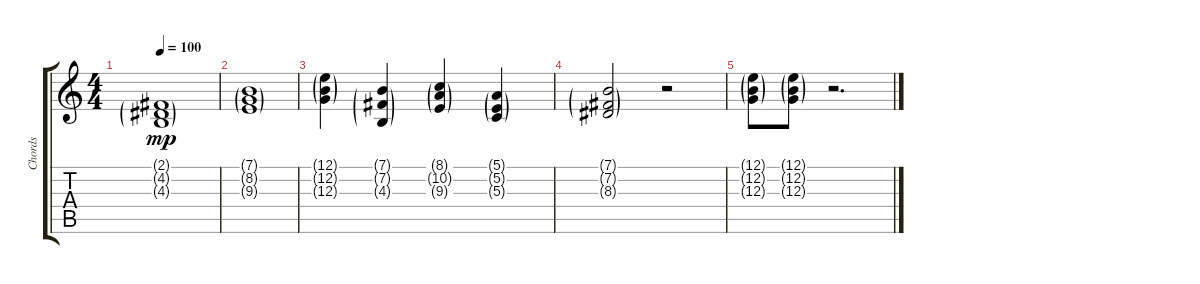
\track ("Chords" "Chords") {instrument stringensemble1}
\staff {score tabs}
\tuning (E4 B3 G3 D3 A2 E2) {hide}
\ts (4 4)
\tempo 100
\clef g2
\ks c
(2.1{g} 4.2{g} 4.3{g}).1{dy mp} |
(7.1{g} 8.2{g} 9.3{g}).1 |
(12.1{g} 12.2{g} 12.3{g}).4 (7.1{g} 7.2{g} 4.3{g}).4 (8.1{g} 10.2{g} 9.3{g}).4 (5.1{g} 5.2{g} 5.3{g}).4 |
(7.1{g} 7.2{g} 8.3{g}).2 r.2 |
(12.1{g} 12.2{g} 12.3{g}).8 (12.1{g} 12.2{g} 12.3{g}).8 r.2{d}
